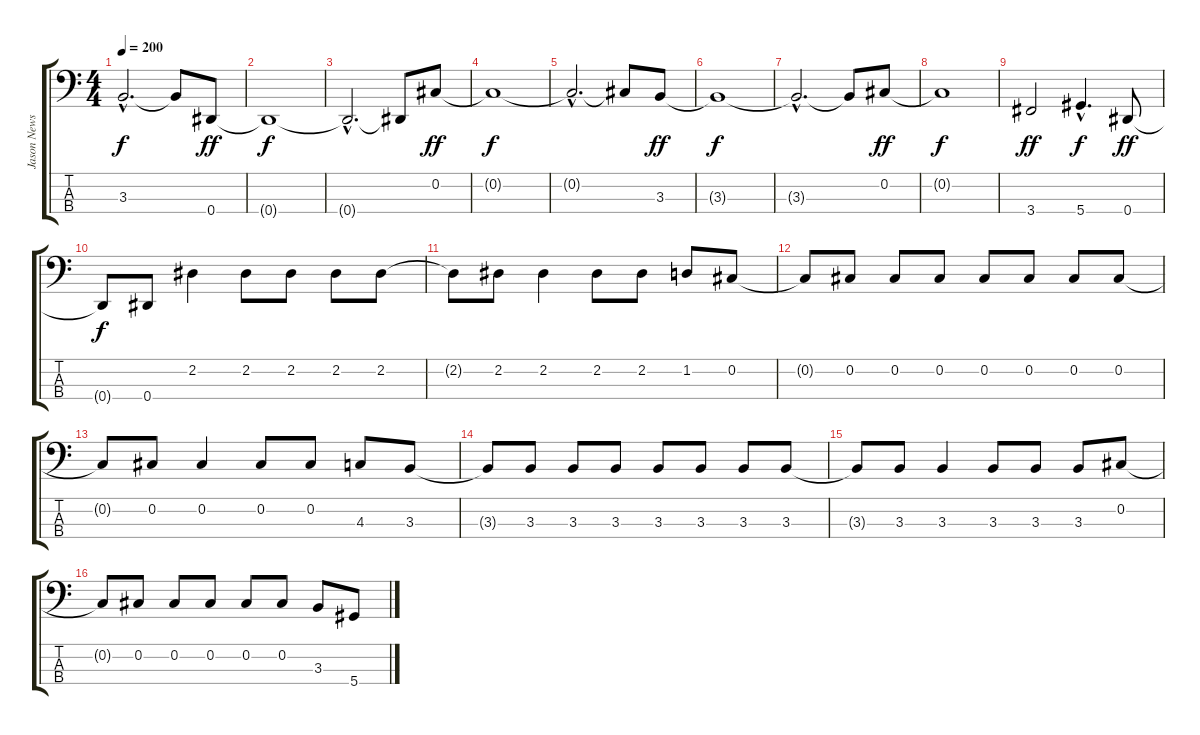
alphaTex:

\track ("Jason Newsted" "Jason News") {instrument electricbasspick}
\staff {score tabs}
\tuning (Gb2 Db2 Ab1 Eb1) {hide}
\ts (4 4)
\tempo 200
\clef f4
\ks c
3.3{hac t}.2{d dy f} 3.3{t}.8 0.4.8{dy ff} |
0.4{t}.1{dy f} |
0.4{hac t}.2{d} 0.4{t}.8 0.2.8{dy ff} |
0.2{t}.1{dy f} |
0.2{hac t}.2{d} 0.2{t}.8 3.3.8{dy ff} |
3.3{t}.1{dy f} |
3.3{hac t}.2{d} 3.3{t}.8 0.2.8{dy ff} |
0.2{t}.1{dy f} |
3.4.2{dy ff} 5.4{hac}.4{d dy f} 0.4.8{dy ff} |
0.4{t}.8{dy f} 0.4.8 2.2.4 2.2.8 2.2.8 2.2.8 2.2.8 |
2.2{t}.8 2.2.8 2.2.4 2.2.8 2.2.8 1.2.8 0.2.8 |
0.2{t}.8 0.2.8 0.2.8 0.2.8 0.2.8 0.2.8 0.2.8 0.2.8 |
0.2{t}.8 0.2.8 0.2.4 0.2.8 0.2.8 4.3.8 3.3.8 |
3.3{t}.8 3.3.8 3.3.8 3.3.8 3.3.8 3.3.8 3.3.8 3.3.8 |
3.3{t}.8 3.3.8 3.3.4 3.3.8 3.3.8 3.3.8 0.2.8 |
0.2{t}.8 0.2.8 0.2.8 0.2.8 0.2.8 0.2.8 3.3.8 5.4.8
